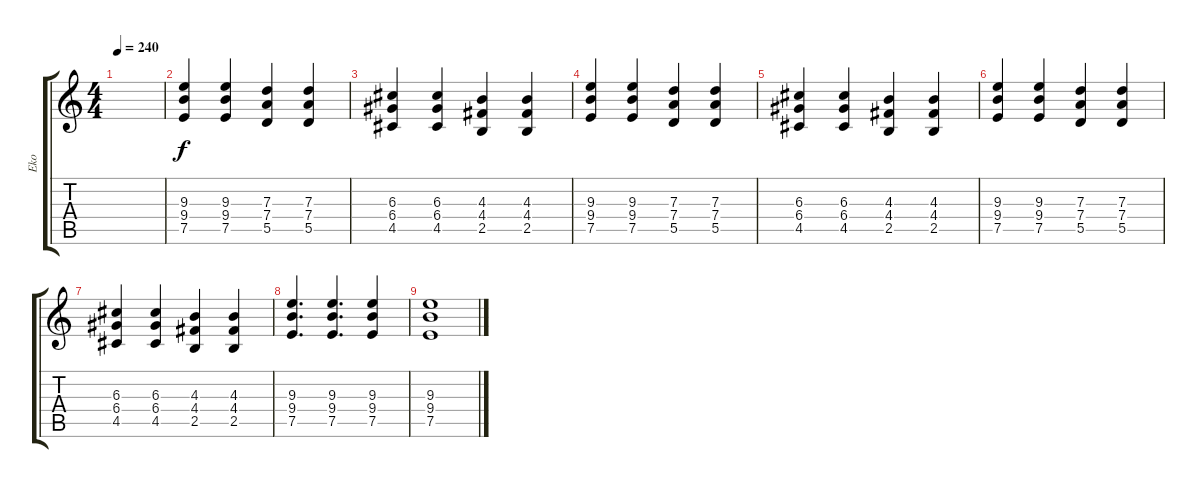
\track ("Eko" "Eko") {instrument overdrivenguitar}
\staff {score tabs}
\tuning (E4 B3 G3 D3 A2 E2) {hide}
\ts (4 4)
\tempo 240
\clef g2
\ks c
|
(9.3 9.4 7.5).4 (9.3 9.4 7.5).4 (7.3 7.4 5.5).4 (7.3 7.4 5.5).4 |
(6.3 6.4 4.5).4 (6.3 6.4 4.5).4 (4.3 4.4 2.5).4 (4.3 4.4 2.5).4 |
(9.3 9.4 7.5).4 (9.3 9.4 7.5).4 (7.3 7.4 5.5).4 (7.3 7.4 5.5).4 |
(6.3 6.4 4.5).4 (6.3 6.4 4.5).4 (4.3 4.4 2.5).4 (4.3 4.4 2.5).4 |
(9.3 9.4 7.5).4 (9.3 9.4 7.5).4 (7.3 7.4 5.5).4 (7.3 7.4 5.5).4 |
(6.3 6.4 4.5).4 (6.3 6.4 4.5).4 (4.3 4.4 2.5).4 (4.3 4.4 2.5).4 |
(9.3 9.4 7.5).4{d} (9.3 9.4 7.5).4{d} (9.3 9.4 7.5).4 |
(9.3 9.4 7.5).1
